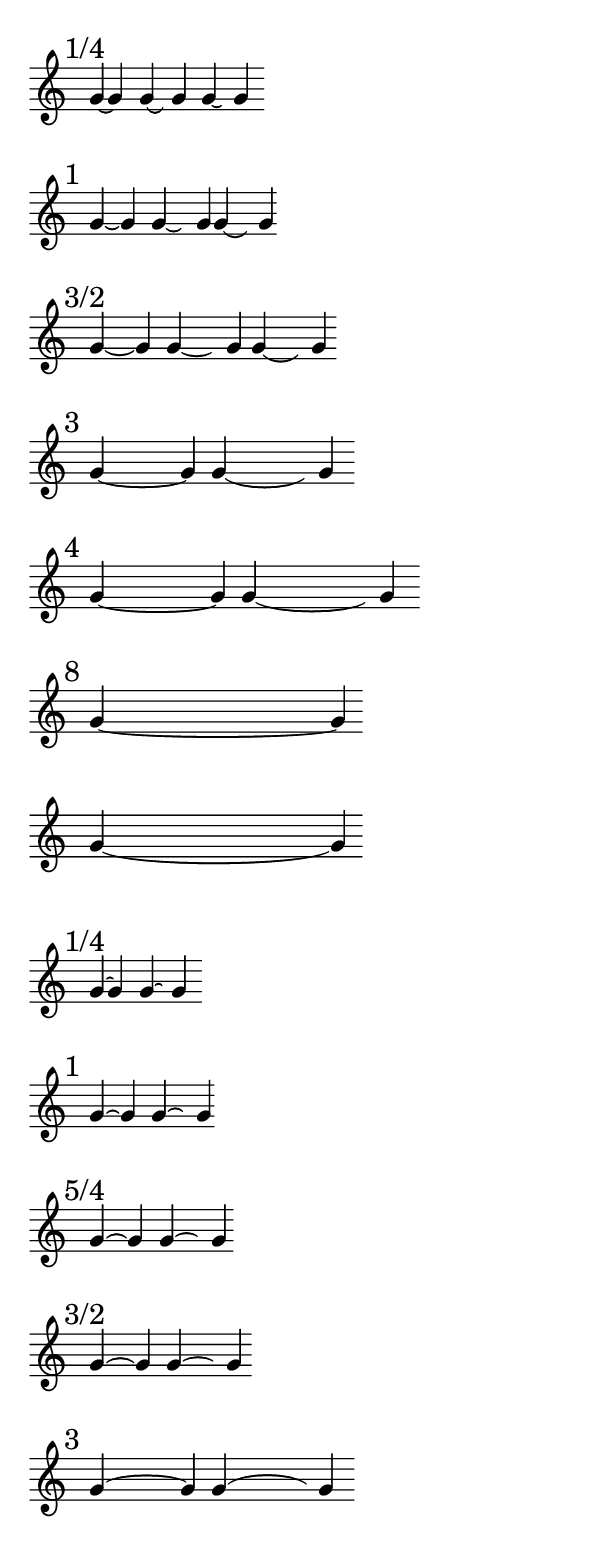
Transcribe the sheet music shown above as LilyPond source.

\version "2.16.2"

\paper { indent = 0  ragged-right = ##t paper-width = 10 \cm line-width = 9 \cm }

br = { \bar "" \break }

% #(set-global-staff-size 10)

\transpose d g

\new Staff \with { \remove Time_signature_engraver } { \time 9999/1 \set tieWaitForNote = ##t 
    \mark "1/4"
    d'4*1/4 ~ d'4
    \bar "" 
    <<
      {
        \once \override Tie #'control-points = 
        #'((0.731 . -1.8) (1.024 . -2.5) (1.948 . -2.5) (2.241 . -1.8))
        d'4 ~ \hideNotes d' \unHideNotes
      }
      \new Voice { 
        \once \override Stem #'extra-offset = #'(1.82 . 0)
        \once \override NoteHead #'extra-offset = #'(1.82 . 0) 
        d'4
      }
    >>
    \bar "" 
    <<
      {
        \once \override Tie #'control-points = 
        #'((0.981 . -1.6) (1.182 . -1.83) (1.679 . -1.83) (1.879 . -1.6))
        d'4 ~ \hideNotes d' \unHideNotes
      }
      \new Voice { 
        \once \override Stem #'extra-offset = #'(1.82 . 0)
        \once \override NoteHead #'extra-offset = #'(1.82 . 0) 
        d'4
      }
    >>
    \br 
    
    \mark "1"
    d'4 ~ d'4
    \bar "" 
    <<
      {
        \once \override Tie #'control-points = 
        #'((1.377 . -1.45) (1.692 . -1.85) (2.470 . -1.85) (2.785 . -1.45))
        d'4 ~ \hideNotes d' \unHideNotes
      }
      \new Voice { 
        \once \override Stem #'extra-offset = #'(3.00 . 0)
        \once \override NoteHead #'extra-offset = #'(3.00 . 0) 
        d'4
      }
    >>
    \bar "" 
    <<
      {
        \once \override Tie #'control-points = 
        #'((0.910 . -1.75) (1.398 . -2.5) (2.604 . -2.5) (3.092 . -1.75))
        d'4 ~ \hideNotes d' \unHideNotes
      }
      \new Voice { 
        \once \override Stem #'extra-offset = #'(3.00 . 0)
        \once \override NoteHead #'extra-offset = #'(3.00 . 0) 
        d'4
      }
    >>
    \br
    
    \mark "3/2"
    d'4 ~ s8 d'4
    \bar "" 
    <<
      {
        \once \override Tie #'control-points = 
        #'((1.419 . -1.4) (2.055 . -1.9) (3.626 . -1.9) (4.262 . -1.4))
        d'4*3/2 ~ \hideNotes d' \unHideNotes
      }
      \new Voice { 
        \once \override Stem #'extra-offset = #'(4.5 . 0)
        \once \override NoteHead #'extra-offset = #'(4.5 . 0) 
        d'4
      }
    >>
    \bar "" 
    <<
      {
        \once \override Tie #'control-points = 
        #'((1.127 . -1.65) (1.868 . -2.5) (3.700 . -2.5) (4.441 . -1.65))
        d'4*3/2 ~ \hideNotes d' \unHideNotes
      }
      \new Voice { 
        \once \override Stem #'extra-offset = #'(4.5 . 0)
        \once \override NoteHead #'extra-offset = #'(4.5 . 0) 
        d'4
      }
    >>
    \br
    
    \mark "3"
    d'4 ~ s2 d'4
    \bar "" 
    <<
      {
        \once \override Tie #'control-points = 
        #'((1.271 . -1.55) (2.566 . -2.7) (7.552 . -2.7) (8.847 . -1.55))
        d'4*3 ~ \hideNotes d' \unHideNotes
      }
      \new Voice { 
        \once \override Stem #'extra-offset = #'(9.00 . 0)
        \once \override NoteHead #'extra-offset = #'(9.00 . 0) 
        d'4
      }
    >>
    \br
    
    \mark "4"
    d'4 ~ s2. d'4
    \bar "" 
    <<
      {
        \once \override Tie #'control-points = 
        #'((1.328 . -1.5) (3.073 . -2.65) (10.367 . -2.65) (11.813 . -1.5))
        d'4*4 ~ \hideNotes d' \unHideNotes
      }
      \new Voice { 
        \once \override Stem #'extra-offset = #'(12.00 . 0)
        \once \override NoteHead #'extra-offset = #'(12.00 . 0) 
        d'4
      }
    >>
    \br
    
    \mark "8"
    d'4 ~ s1.. d'4
    \bar "" 
    \shape Tie #'((0.4 . 0.2)(1.4 . -0.3)(-1.7 . -0.3)(-0.7 . 0.25))
    d'4 ~ s1.. d'4
    \br
    
  }



\transpose d g

\new Staff \with { \remove Time_signature_engraver } { \time 9999/1 \set tieWaitForNote = ##t \tieUp
    \mark "1/4"
    d'4*1/4 ~ d'4
    \bar "" 
    <<
      {
        \once \override Tie #'control-points = 
        #'((1.5 . -0.42) (1.637 . -0.18) (2.015 . -0.18) (2.15 . -0.42))
        d'4 ~ \hideNotes d' \unHideNotes
      }
      \new Voice { 
        \once \override Stem #'extra-offset = #'(1.82 . 0)
        \once \override NoteHead #'extra-offset = #'(1.82 . 0) 
        d'4
      }
    >>
    \br 
    
    \mark "1"
    d'4 ~ d'4
    \bar "" 
    <<
      {
        \once \override Tie #'control-points = 
        #'((1.554 . -0.55) (1.854 . -0.15) (2.639 . -0.15) (2.939 . -0.55))
        d'4 ~ \hideNotes d' \unHideNotes
      }
      \new Voice { 
        \once \override Stem #'extra-offset = #'(3.00 . 0)
        \once \override NoteHead #'extra-offset = #'(3.00 . 0) 
        d'4
      }
    >>
    \br
    
    \mark "5/4"
    d'4 ~ s16 d'4
    \bar "" 
    <<
      {
        \once \override Tie #'control-points = 
        #'((1.554 . -0.6) (2.000 . -0.15) (3.174 . -0.15) (3.647 . -0.6))
        d'4*5/4 ~ \hideNotes d' \unHideNotes
      }
      \new Voice { 
        \once \override Stem #'extra-offset = #'(3.75 . 0)
        \once \override NoteHead #'extra-offset = #'(3.75 . 0) 
        d'4
      }
    >>
    \br
    
    \mark "3/2"
    d'4 ~ s8 d'4
    \bar "" 
    <<
      {
        \once \override Tie #'control-points = 
        #'((1.554 . -0.6) (2.19 . -0.1) (3.759 . -0.1) (4.397 . -0.6))
        d'4*3/2 ~ \hideNotes d' \unHideNotes
      }
      \new Voice { 
        \once \override Stem #'extra-offset = #'(4.5 . 0)
        \once \override NoteHead #'extra-offset = #'(4.5 . 0) 
        d'4
      }
    >>
    \br
    
    \mark "3"
    d'4 ~ s2 d'4
    \bar "" 
    <<
      {
        \once \override Tie #'control-points = 
        #'((1.554 . -0.45) (2.866 . 0.7) (7.752 . 0.7) (9.065 . -0.45))
        d'4*3 ~ \hideNotes d' \unHideNotes
      }
      \new Voice { 
        \once \override Stem #'extra-offset = #'(9.00 . 0)
        \once \override NoteHead #'extra-offset = #'(9.00 . 0) 
        d'4
      }
    >>
    \br
        
  }
